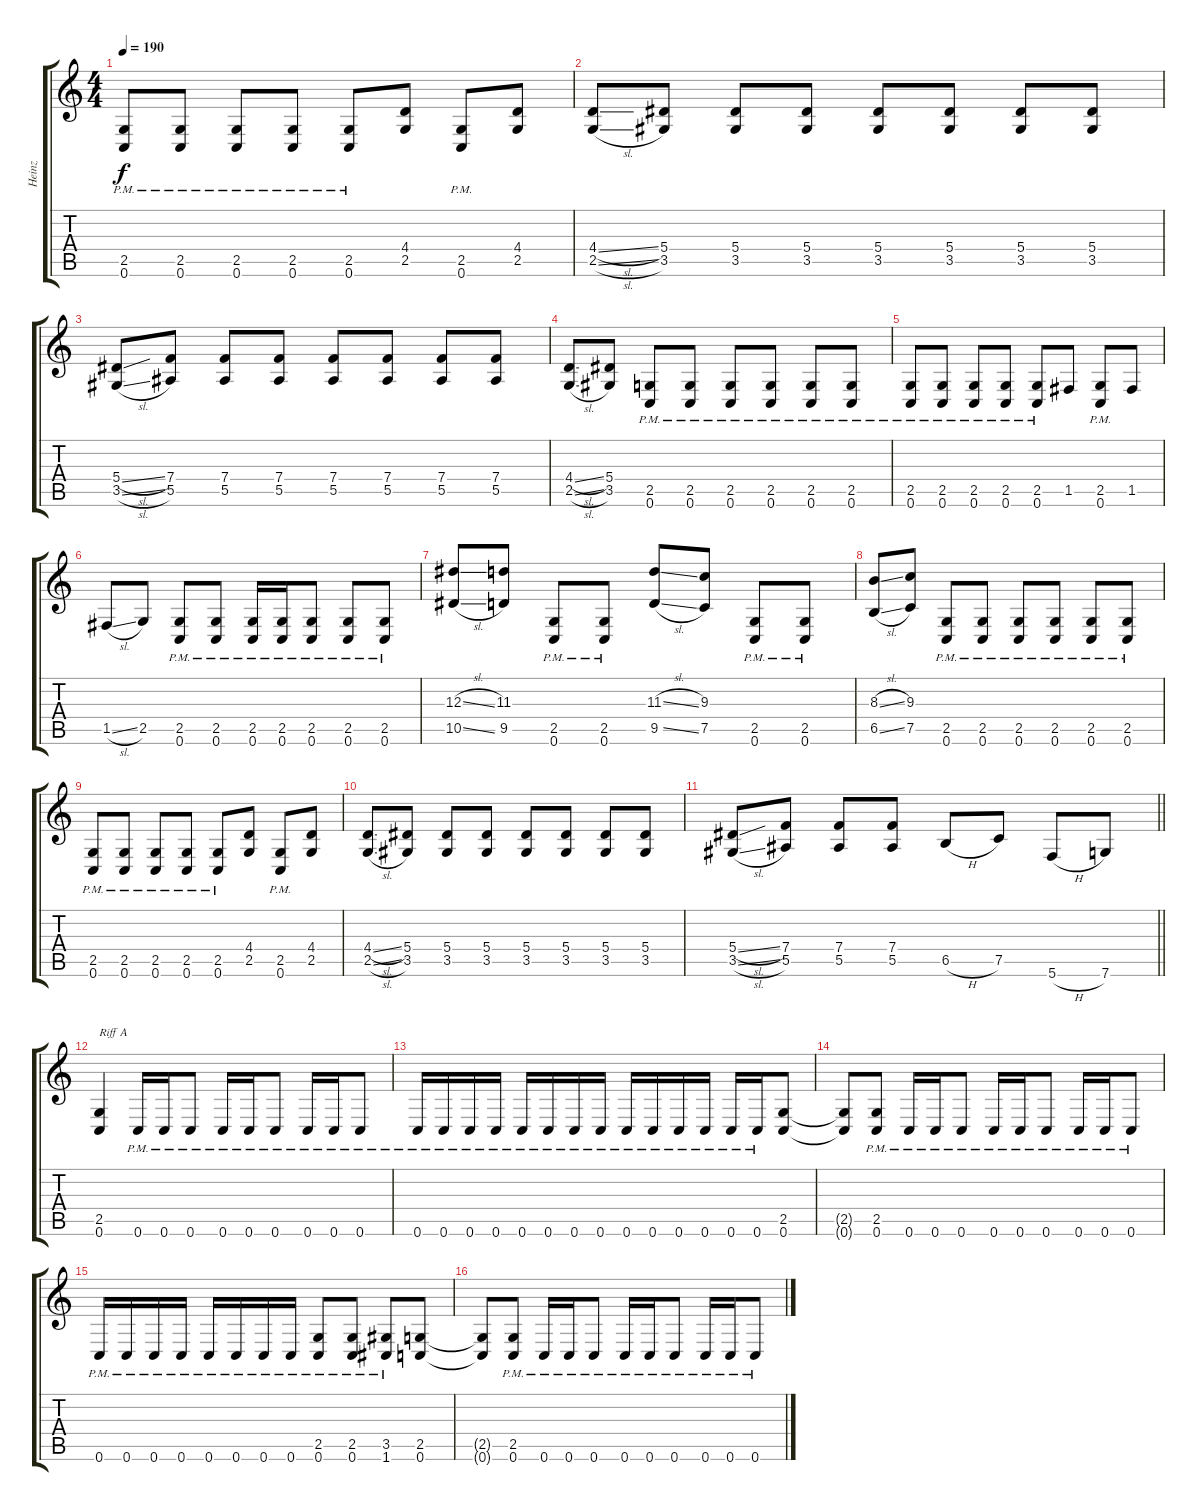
\track ("Heinz" "Heinz") {instrument distortionguitar}
\staff {score tabs}
\tuning (C4 G3 Eb3 Bb2 F2 C2) {hide}
\ts (4 4)
\tempo 190
\clef g2
\ks c
(2.5{pm} 0.6{pm}).8{dy f} (2.5{pm} 0.6{pm}).8 (2.5{pm} 0.6{pm}).8 (2.5{pm} 0.6{pm}).8 (2.5{pm} 0.6{pm}).8 (4.4 2.5).8 (2.5{pm} 0.6{pm}).8 (4.4 2.5).8 |
(4.4{sl} 2.5{sl}).8 (5.4 3.5).8 (5.4 3.5).8 (5.4 3.5).8 (5.4 3.5).8 (5.4 3.5).8 (5.4 3.5).8 (5.4 3.5).8 |
(5.4{sl} 3.5{sl}).8 (7.4 5.5).8 (7.4 5.5).8 (7.4 5.5).8 (7.4 5.5).8 (7.4 5.5).8 (7.4 5.5).8 (7.4 5.5).8 |
(4.4{sl} 2.5{sl}).8 (5.4 3.5).8 (2.5{pm} 0.6{pm}).8 (2.5{pm} 0.6{pm}).8 (2.5{pm} 0.6{pm}).8 (2.5{pm} 0.6{pm}).8 (2.5{pm} 0.6{pm}).8 (2.5{pm} 0.6{pm}).8 |
(2.5{pm} 0.6{pm}).8 (2.5{pm} 0.6{pm}).8 (2.5{pm} 0.6{pm}).8 (2.5{pm} 0.6{pm}).8 (2.5{pm} 0.6{pm}).8 1.5.8 (2.5{pm} 0.6{pm}).8 1.5.8 |
1.5{sl}.8 2.5.8 (2.5{pm} 0.6{pm}).8 (2.5{pm} 0.6{pm}).8 (2.5{pm} 0.6{pm}).16 (2.5{pm} 0.6{pm}).16 (2.5{pm} 0.6{pm}).8 (2.5{pm} 0.6{pm}).8 (2.5{pm} 0.6{pm}).8 |
(12.3{sl} 10.5{sl}).8 (11.3 9.5).8 (2.5{pm} 0.6{pm}).8 (2.5{pm} 0.6{pm}).8 (11.3{sl} 9.5{sl}).8 (9.3 7.5).8 (2.5{pm} 0.6{pm}).8 (2.5{pm} 0.6{pm}).8 |
(8.3{sl} 6.5{sl}).8 (9.3 7.5).8 (2.5{pm} 0.6{pm}).8 (2.5{pm} 0.6{pm}).8 (2.5{pm} 0.6{pm}).8 (2.5{pm} 0.6{pm}).8 (2.5{pm} 0.6{pm}).8 (2.5{pm} 0.6{pm}).8 |
(2.5{pm} 0.6{pm}).8 (2.5{pm} 0.6{pm}).8 (2.5{pm} 0.6{pm}).8 (2.5{pm} 0.6{pm}).8 (2.5{pm} 0.6{pm}).8 (4.4 2.5).8 (2.5{pm} 0.6{pm}).8 (4.4 2.5).8 |
(4.4{sl} 2.5{sl}).8 (5.4 3.5).8 (5.4 3.5).8 (5.4 3.5).8 (5.4 3.5).8 (5.4 3.5).8 (5.4 3.5).8 (5.4 3.5).8 |
\barLineRight lightlight
(5.4{sl} 3.5{sl}).8 (7.4 5.5).8 (7.4 5.5).8 (7.4 5.5).8 6.5{h}.8 7.5.8 5.6{h}.8 7.6.8 |
\section ("" "")
(2.5 0.6).4{txt "Riff A"} 0.6{pm}.16 0.6{pm}.16 0.6{pm}.8 0.6{pm}.16 0.6{pm}.16 0.6{pm}.8 0.6{pm}.16 0.6{pm}.16 0.6{pm}.8 |
0.6{pm}.16 0.6{pm}.16 0.6{pm}.16 0.6{pm}.16 0.6{pm}.16 0.6{pm}.16 0.6{pm}.16 0.6{pm}.16 0.6{pm}.16 0.6{pm}.16 0.6{pm}.16 0.6{pm}.16 0.6{pm}.16 0.6{pm}.16 (2.5 0.6).8 |
(2.5{t} 0.6{t}).8 (2.5{pm} 0.6{pm}).8 0.6{pm}.16 0.6{pm}.16 0.6{pm}.8 0.6{pm}.16 0.6{pm}.16 0.6{pm}.8 0.6{pm}.16 0.6{pm}.16 0.6{pm}.8 |
0.6{pm}.16 0.6{pm}.16 0.6{pm}.16 0.6{pm}.16 0.6{pm}.16 0.6{pm}.16 0.6{pm}.16 0.6{pm}.16 (2.5{pm} 0.6{pm}).8 (2.5{pm} 0.6{pm}).8 (3.5{pm} 1.6{pm}).8 (2.5 0.6).8 |
(2.5{t} 0.6{t}).8 (2.5{pm} 0.6{pm}).8 0.6{pm}.16 0.6{pm}.16 0.6{pm}.8 0.6{pm}.16 0.6{pm}.16 0.6{pm}.8 0.6{pm}.16 0.6{pm}.16 0.6{pm}.8
